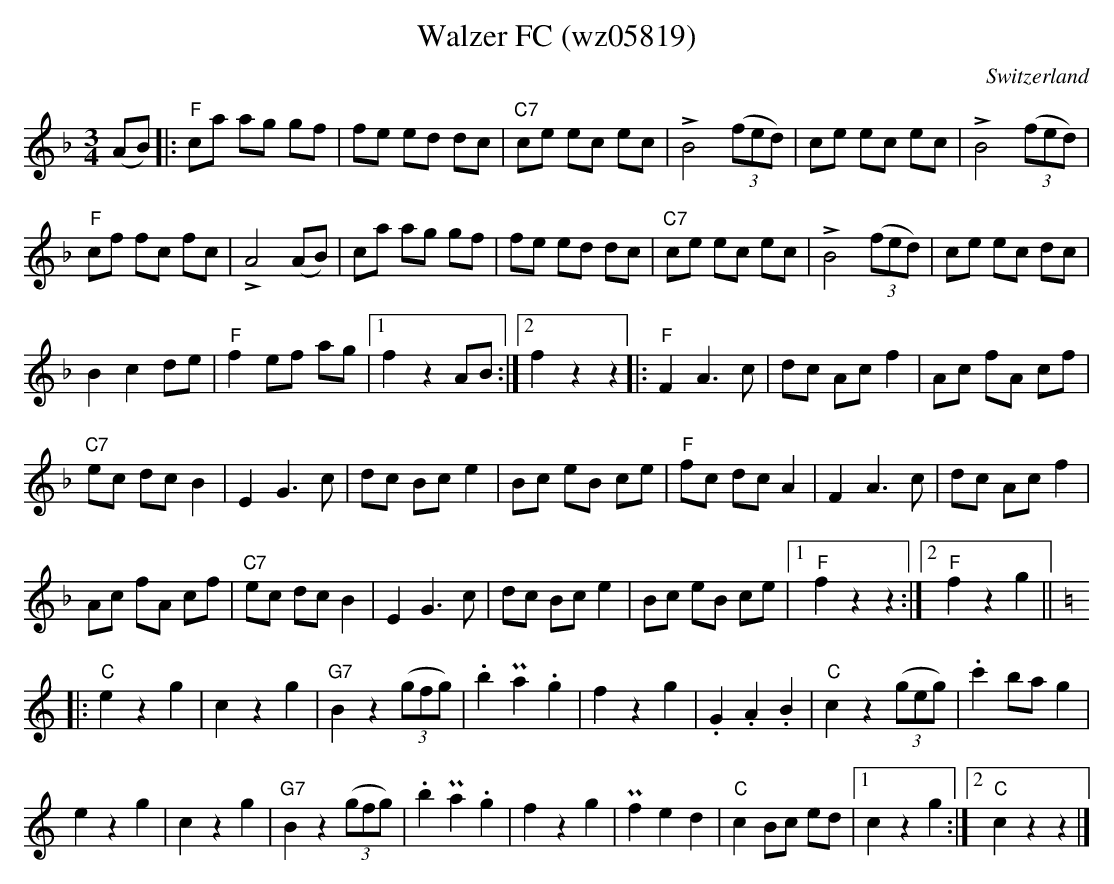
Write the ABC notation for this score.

X:1
T: Walzer FC (wz05819)
O:Switzerland
M:3/4
L:1/8
K:F major
(AB) |: "F"ca ag gf | fe ed dc | "C7"ce ec ec | +>+B4 ((3fed) | ce ec ec | +>+B4 ((3fed) |
"F"cf fc fc | +>+A4 (AB) | ca ag gf | fe ed dc | "C7"ce ec ec | +>+B4 ((3fed) | ce ec dc |
B2c2 de | "F"f2 ef ag |1 f2z2AB :|2 f2z2z2 |: "F"F2A3c | dc Ac f2 | Ac fA cf |
"C7"ec dc B2 | E2G3c | dc Bc e2 | Bc eB ce | "F"fc dc A2 | F2A3c | dc Ac f2 |
Ac fA cf | "C7"ec dc B2 | E2G3c | dc Bc e2 | Bc eB ce |1 "F"f2z2z2 :|2 "F"f2z2g2 || [K:C] [L:1/4]
|: "C"ezg | czg | "G7"Bz ((3g/f/g/) | .b Pa .g | fzg | .G.A.B | "C"cz ((3g/e/g/) | .c' b/a/ g |
ezg | czg | "G7"Bz ((3g/f/g/) | .b Pa .g | fzg | Pf ed | "C"c B/c/ e/d/ |1 czg :|2 "C"czz |]
